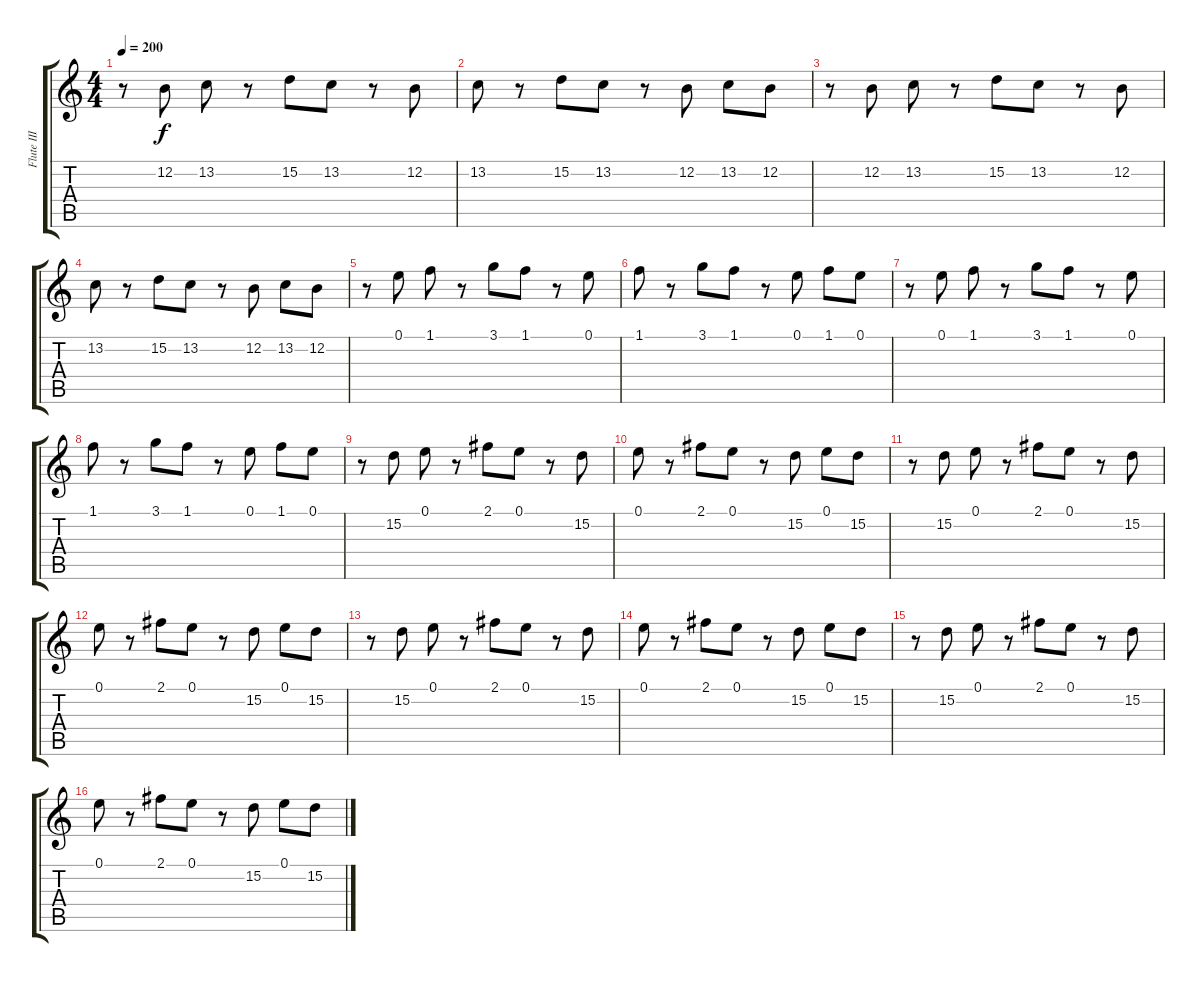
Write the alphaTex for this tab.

\track ("Flute III" "Flute III") {instrument flute}
\staff {score tabs}
\tuning (E5 B3 G3 D3 A2 E2) {hide}
\ts (4 4)
\tempo 200
\clef g2
\ks c
r.8{dy f} 12.2.8 13.2.8 r.8 15.2.8 13.2.8 r.8 12.2.8 |
13.2.8 r.8 15.2.8 13.2.8 r.8 12.2.8 13.2.8 12.2.8 |
r.8 12.2.8 13.2.8 r.8 15.2.8 13.2.8 r.8 12.2.8 |
13.2.8 r.8 15.2.8 13.2.8 r.8 12.2.8 13.2.8 12.2.8 |
r.8 0.1.8 1.1.8 r.8 3.1.8 1.1.8 r.8 0.1.8 |
1.1.8 r.8 3.1.8 1.1.8 r.8 0.1.8 1.1.8 0.1.8 |
r.8 0.1.8 1.1.8 r.8 3.1.8 1.1.8 r.8 0.1.8 |
1.1.8 r.8 3.1.8 1.1.8 r.8 0.1.8 1.1.8 0.1.8 |
r.8 15.2.8 0.1.8 r.8 2.1.8 0.1.8 r.8 15.2.8 |
0.1.8 r.8 2.1.8 0.1.8 r.8 15.2.8 0.1.8 15.2.8 |
r.8 15.2.8 0.1.8 r.8 2.1.8 0.1.8 r.8 15.2.8 |
0.1.8 r.8 2.1.8 0.1.8 r.8 15.2.8 0.1.8 15.2.8 |
r.8 15.2.8 0.1.8 r.8 2.1.8 0.1.8 r.8 15.2.8 |
0.1.8 r.8 2.1.8 0.1.8 r.8 15.2.8 0.1.8 15.2.8 |
r.8 15.2.8 0.1.8 r.8 2.1.8 0.1.8 r.8 15.2.8 |
0.1.8 r.8 2.1.8 0.1.8 r.8 15.2.8 0.1.8 15.2.8
